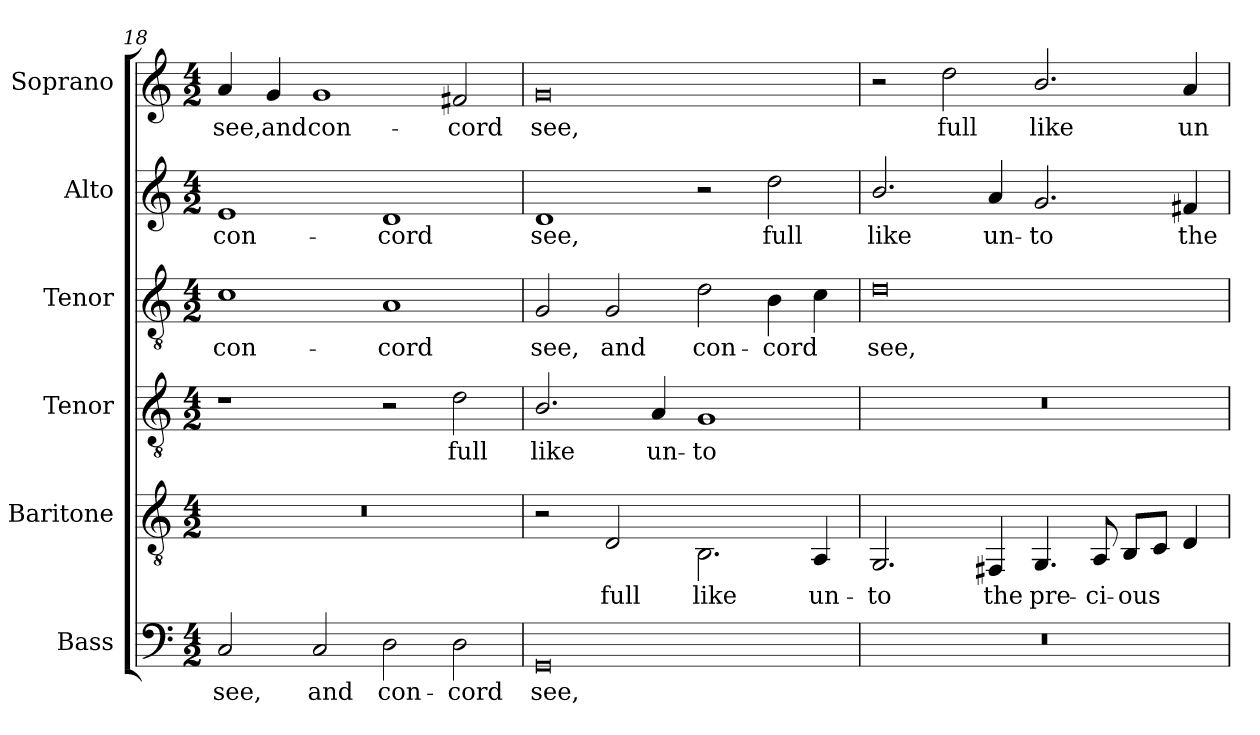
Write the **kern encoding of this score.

**kern	**text	**kern	**text	**kern	**text	**kern	**text	**kern	**text	**kern	**text
*part6	*part6	*part5	*part5	*part4	*part4	*part3	*part3	*part2	*part2	*part1	*part1
*staff6	*staff6	*staff5	*staff5	*staff4	*staff4	*staff3	*staff3	*staff2	*staff2	*staff1	*staff1
*I"Bass	*	*I"Baritone	*	*I"Tenor	*	*I"Tenor	*	*I"Alto	*	*I"Soprano	*
*I'B.	*	*I'Bar.	*	*I'T.	*	*I'T.	*	*I'A.	*	*I'S.	*
*clefF4	*	*clefGv2	*	*clefGv2	*	*clefGv2	*	*clefG2	*	*clefG2	*
*	*	*	*	*ITrd7c12	*	*ITrd7c12	*	*	*	*	*
*k[]	*	*k[]	*	*k[]	*	*k[]	*	*k[]	*	*k[]	*
*C:	*	*C:	*	*C:	*	*C:	*	*C:	*	*C:	*
*M4/2	*	*M4/2	*	*M4/2	*	*M4/2	*	*M4/2	*	*M4/2	*
=18	=18	=18	=18	=18	=18	=18	=18	=18	=18	=18	=18
!	!LO:LY:b:color=#000000	!LO:N:vis=1	!	!	!	!	!	!	!	!	!
!	!	!	!	!	!	!	!LO:LY:b:color=#000000	!	!	!	!
!	!	!	!	!	!	!	!	!	!LO:LY:b:color=#000000	!	!
!	!	!	!	!	!	!	!	!	!	!	!LO:LY:b:color=#000000
2Ci/	see,	0r	.	1r	.	1Ci	con-	1ei	con-	4ai/	see,
!	!	!	!	!	!	!	!	!	!	!	!LO:LY:b:color=#000000
.	.	.	.	.	.	.	.	.	.	4gi/	and
!	!LO:LY:b:color=#000000	!	!	!	!	!	!	!	!	!	!
!	!	!	!	!	!	!	!	!	!	!	!LO:LY:b:color=#000000
2Ci/	and	.	.	.	.	.	.	.	.	1gi	con-
!	!LO:LY:b:color=#000000	!	!	!	!	!	!	!	!	!	!
!	!	!	!	!	!	!	!LO:LY:b:color=#000000	!	!	!	!
!	!	!	!	!	!	!	!	!	!LO:LY:b:color=#000000	!	!
2Di\	con-	.	.	2r	.	1AAi	-cord	1di	-cord	.	.
!	!LO:LY:b:color=#000000	!	!	!	!	!	!	!	!	!	!
!	!	!	!	!	!LO:LY:b:color=#000000	!	!	!	!	!	!
!	!	!	!	!	!	!	!	!	!	!	!LO:LY:b:color=#000000
2Di\	-cord	.	.	2Di\	full	.	.	.	.	2f#Xi/	-cord
=19	=19	=19	=19	=19	=19	=19	=19	=19	=19	=19	=19
!	!LO:LY:b:color=#000000	!	!	!	!	!	!	!	!	!	!
!	!	!	!	!	!LO:LY:b:color=#000000	!	!	!	!	!	!
!	!	!	!	!	!	!	!LO:LY:b:color=#000000	!	!	!	!
!	!	!	!	!	!	!	!	!	!LO:LY:b:color=#000000	!	!
!	!	!	!	!	!	!	!	!	!	!	!LO:LY:b:color=#000000
0GGi	see,	2r	.	2.BBi/	like	2GGi/	see,	1di	see,	0gi	see,
!	!	!	!LO:LY:b:color=#000000	!	!	!	!	!	!	!	!
!	!	!	!	!	!	!	!LO:LY:b:color=#000000	!	!	!	!
.	.	2Di/	full	.	.	2GGi/	and	.	.	.	.
!	!	!	!	!	!LO:LY:b:color=#000000	!	!	!	!	!	!
.	.	.	.	4AAi/	un-	.	.	.	.	.	.
!	!	!	!LO:LY:b:color=#000000	!	!	!	!	!	!	!	!
!	!	!	!	!	!LO:LY:b:color=#000000	!	!	!	!	!	!
!	!	!	!	!	!	!	!LO:LY:b:color=#000000	!	!	!	!
.	.	2.BBi\	like	1GGi	-to	2Di\	con-	2r	.	.	.
!	!	!	!	!	!	!	!LO:LY:b:color=#000000	!	!	!	!
!	!	!	!	!	!	!	!	!	!LO:LY:b:color=#000000	!	!
.	.	.	.	.	.	4BBi\	-cord	2ddi\	full	.	.
!	!	!	!LO:LY:b:color=#000000	!	!	!	!	!	!	!	!
.	.	4AAi/	un-	.	.	4Ci\	.	.	.	.	.
!!LO:LB:g=z
=20	=20	=20	=20	=20	=20	=20	=20	=20	=20	=20	=20
!LO:N:vis=1	!	!	!	!	!	!	!	!	!	!	!
!	!	!	!LO:LY:b:color=#000000	!LO:N:vis=1	!	!	!	!	!	!	!
!	!	!	!	!	!	!	!LO:LY:b:color=#000000	!	!	!	!
!	!	!	!	!	!	!	!	!	!LO:LY:b:color=#000000	!	!
0r	.	2.GGi/	-to	0r	.	0Di	see,	2.bi/	like	2r	.
!	!	!	!	!	!	!	!	!	!	!	!LO:LY:b:color=#000000
.	.	.	.	.	.	.	.	.	.	2ddi\	full
!	!	!	!LO:LY:b:color=#000000	!	!	!	!	!	!	!	!
!	!	!	!	!	!	!	!	!	!LO:LY:b:color=#000000	!	!
.	.	4FF#Xi/	the	.	.	.	.	4ai/	un-	.	.
!	!	!	!LO:LY:b:color=#000000	!	!	!	!	!	!	!	!
!	!	!	!	!	!	!	!	!	!LO:LY:b:color=#000000	!	!
!	!	!	!	!	!	!	!	!	!	!	!LO:LY:b:color=#000000
.	.	4.GGi/	pre-	.	.	.	.	2.gi/	-to	2.bi/	like
!	!	!	!LO:LY:b:color=#000000	!	!	!	!	!	!	!	!
.	.	8AAi/	-ci-	.	.	.	.	.	.	.	.
!	!	!	!LO:LY:b:color=#000000	!	!	!	!	!	!	!	!
.	.	8BBi/L	-ous	.	.	.	.	.	.	.	.
.	.	8Ci/J	.	.	.	.	.	.	.	.	.
!	!	!	!	!	!	!	!	!	!LO:LY:b:color=#000000	!	!
!	!	!	!	!	!	!	!	!	!	!	!LO:LY:b:color=#000000
.	.	4Di/	.	.	.	.	.	4f#Xi/	the	4ai/	un-
=	=	=	=	=	=	=	=	=	=	=	=
*-	*-	*-	*-	*-	*-	*-	*-	*-	*-	*-	*-
